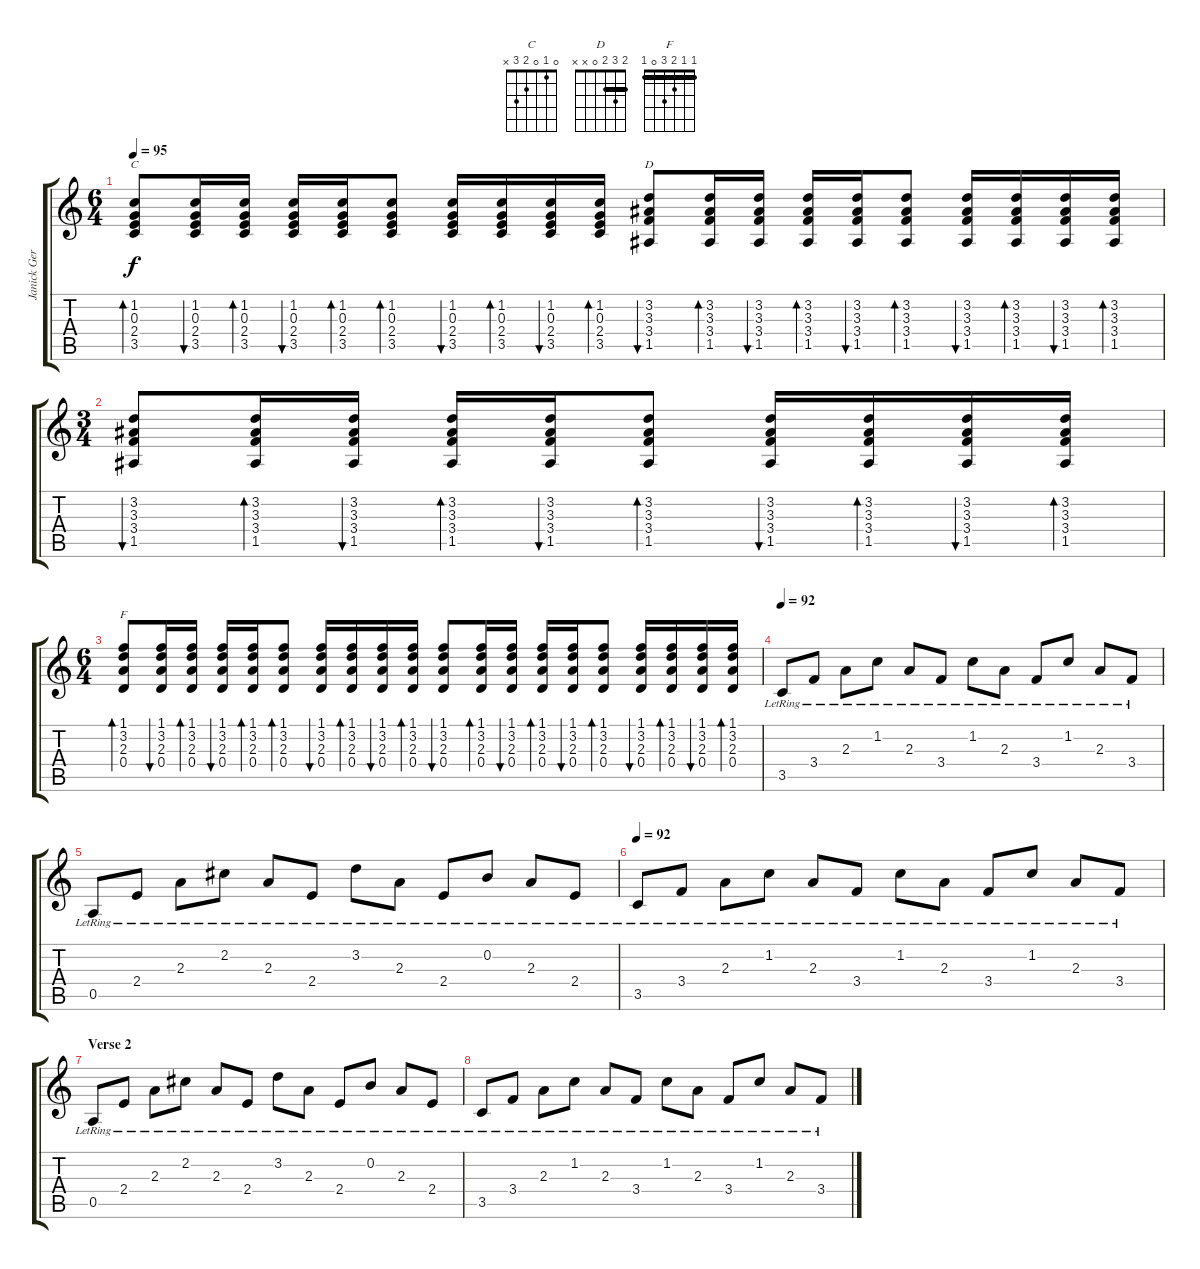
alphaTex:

\track ("Janick Gers" "Janick Ger") {instrument acousticguitarsteel}
\staff {score tabs}
\tuning (E4 B3 G3 D3 A2 E2) {hide}
\chord ("C" 0 1 0 2 3 x)
\chord ("D" 2 3 2 0 x x) {barre 2}
\chord ("F" 1 1 2 3 0 1) {barre 1}
\ts (6 4)
\tempo 95
\clef g2
\ks c
(1.2 0.3 2.4 3.5).8{bd 60 ch "C" dy f} (1.2 0.3 2.4 3.5).16{bu 60} (1.2 0.3 2.4 3.5).16{bd 60} (1.2 0.3 2.4 3.5).16{bu 60} (1.2 0.3 2.4 3.5).16{bd 60} (1.2 0.3 2.4 3.5).8{bd 60} (1.2 0.3 2.4 3.5).16{bu 60} (1.2 0.3 2.4 3.5).16{bd 60} (1.2 0.3 2.4 3.5).16{bu 60} (1.2 0.3 2.4 3.5).16{bd 60} (3.2 3.3 3.4 1.5).8{bu 60 ch "D"} (3.2 3.3 3.4 1.5).16{bd 60} (3.2 3.3 3.4 1.5).16{bu 60} (3.2 3.3 3.4 1.5).16{bd 60} (3.2 3.3 3.4 1.5).16{bu 60} (3.2 3.3 3.4 1.5).8{bd 60} (3.2 3.3 3.4 1.5).16{bu 60} (3.2 3.3 3.4 1.5).16{bd 60} (3.2 3.3 3.4 1.5).16{bu 60} (3.2 3.3 3.4 1.5).16{bd 60} |
\ts (3 4)
(3.2 3.3 3.4 1.5).8{bu 60} (3.2 3.3 3.4 1.5).16{bd 60} (3.2 3.3 3.4 1.5).16{bu 60} (3.2 3.3 3.4 1.5).16{bd 60} (3.2 3.3 3.4 1.5).16{bu 60} (3.2 3.3 3.4 1.5).8{bd 60} (3.2 3.3 3.4 1.5).16{bu 60} (3.2 3.3 3.4 1.5).16{bd 60} (3.2 3.3 3.4 1.5).16{bu 60} (3.2 3.3 3.4 1.5).16{bd 60} |
\ts (6 4)
(1.1 3.2 2.3 0.4).8{bd 60 ch "F"} (1.1 3.2 2.3 0.4).16{bu 60} (1.1 3.2 2.3 0.4).16{bd 60} (1.1 3.2 2.3 0.4).16{bu 60} (1.1 3.2 2.3 0.4).16{bd 60} (1.1 3.2 2.3 0.4).8{bd 60} (1.1 3.2 2.3 0.4).16{bu 60} (1.1 3.2 2.3 0.4).16{bd 60} (1.1 3.2 2.3 0.4).16{bu 60} (1.1 3.2 2.3 0.4).16{bd 60} (1.1 3.2 2.3 0.4).8{bu 60} (1.1 3.2 2.3 0.4).16{bd 60} (1.1 3.2 2.3 0.4).16{bu 60} (1.1 3.2 2.3 0.4).16{bd 60} (1.1 3.2 2.3 0.4).16{bu 60} (1.1 3.2 2.3 0.4).8{bd 60} (1.1 3.2 2.3 0.4).16{bu 60} (1.1 3.2 2.3 0.4).16{bd 60} (1.1 3.2 2.3 0.4).16{bu 60} (1.1 3.2 2.3 0.4).16{bd 60} |
\tempo 92
3.5{lr}.8{volume 13} 3.4{lr}.8 2.3{lr}.8 1.2{lr}.8 2.3{lr}.8 3.4{lr}.8 1.2{lr}.8 2.3{lr}.8 3.4{lr}.8 1.2{lr}.8 2.3{lr}.8 3.4{lr}.8 |
0.5{lr}.8 2.4{lr}.8 2.3{lr}.8 2.2{lr}.8 2.3{lr}.8 2.4{lr}.8 3.2{lr}.8 2.3{lr}.8 2.4{lr}.8 0.2{lr}.8 2.3{lr}.8 2.4{lr}.8 |
\tempo 92
3.5{lr}.8 3.4{lr}.8 2.3{lr}.8 1.2{lr}.8 2.3{lr}.8 3.4{lr}.8 1.2{lr}.8 2.3{lr}.8 3.4{lr}.8 1.2{lr}.8 2.3{lr}.8 3.4{lr}.8 |
\section ("" "Verse 2")
0.5{lr}.8 2.4{lr}.8 2.3{lr}.8 2.2{lr}.8 2.3{lr}.8 2.4{lr}.8 3.2{lr}.8 2.3{lr}.8 2.4{lr}.8 0.2{lr}.8 2.3{lr}.8 2.4{lr}.8 |
3.5{lr}.8 3.4{lr}.8 2.3{lr}.8 1.2{lr}.8 2.3{lr}.8 3.4{lr}.8 1.2{lr}.8 2.3{lr}.8 3.4{lr}.8 1.2{lr}.8 2.3{lr}.8 3.4{lr}.8
